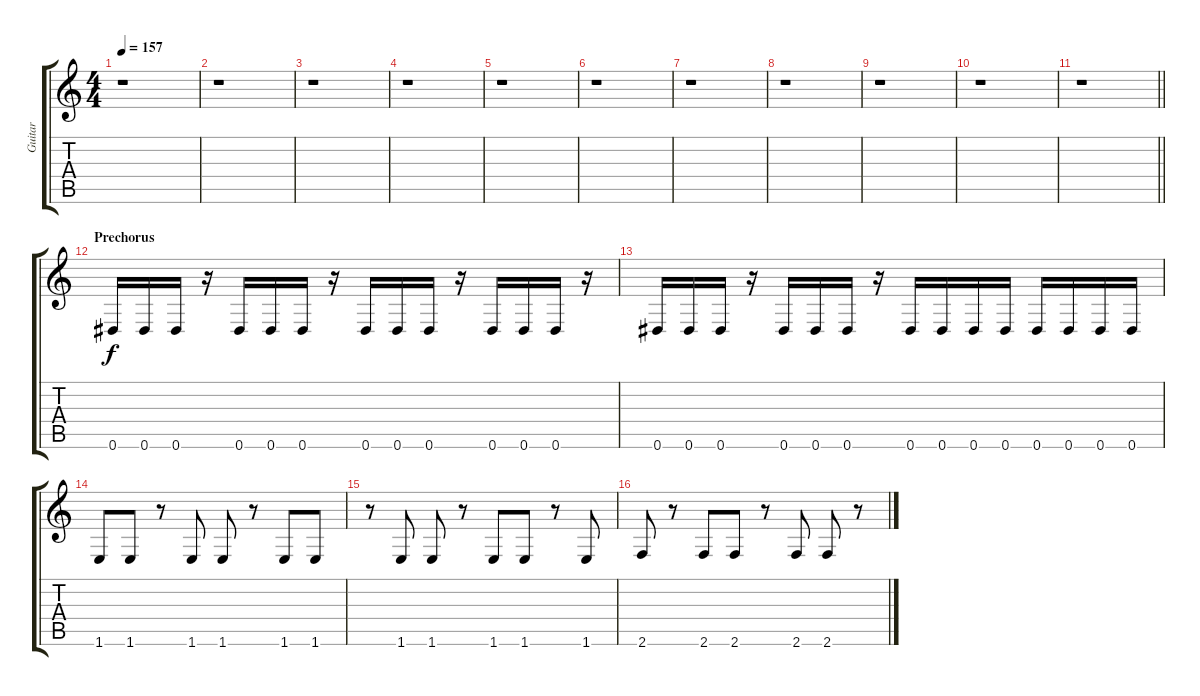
\track ("Guitar" "Guitar") {instrument distortionguitar}
\staff {score tabs}
\tuning (Eb4 Bb3 Gb3 Db3 Ab2 Eb2) {hide}
\ts (4 4)
\tempo 157
\clef g2
\ks c
r.1{dy f} |
r.1 |
r.1 |
r.1 |
r.1 |
r.1 |
r.1 |
r.1 |
r.1 |
r.1 |
\barLineRight lightlight
r.1 |
\section ("" "Prechorus")
0.6.16 0.6.16 0.6.16 r.16 0.6.16 0.6.16 0.6.16 r.16 0.6.16 0.6.16 0.6.16 r.16 0.6.16 0.6.16 0.6.16 r.16 |
0.6.16 0.6.16 0.6.16 r.16 0.6.16 0.6.16 0.6.16 r.16 0.6.16 0.6.16 0.6.16 0.6.16 0.6.16 0.6.16 0.6.16 0.6.16 |
1.6.8 1.6.8 r.8 1.6.8 1.6.8 r.8 1.6.8 1.6.8 |
r.8 1.6.8 1.6.8 r.8 1.6.8 1.6.8 r.8 1.6.8 |
2.6.8 r.8 2.6.8 2.6.8 r.8 2.6.8 2.6.8 r.8
